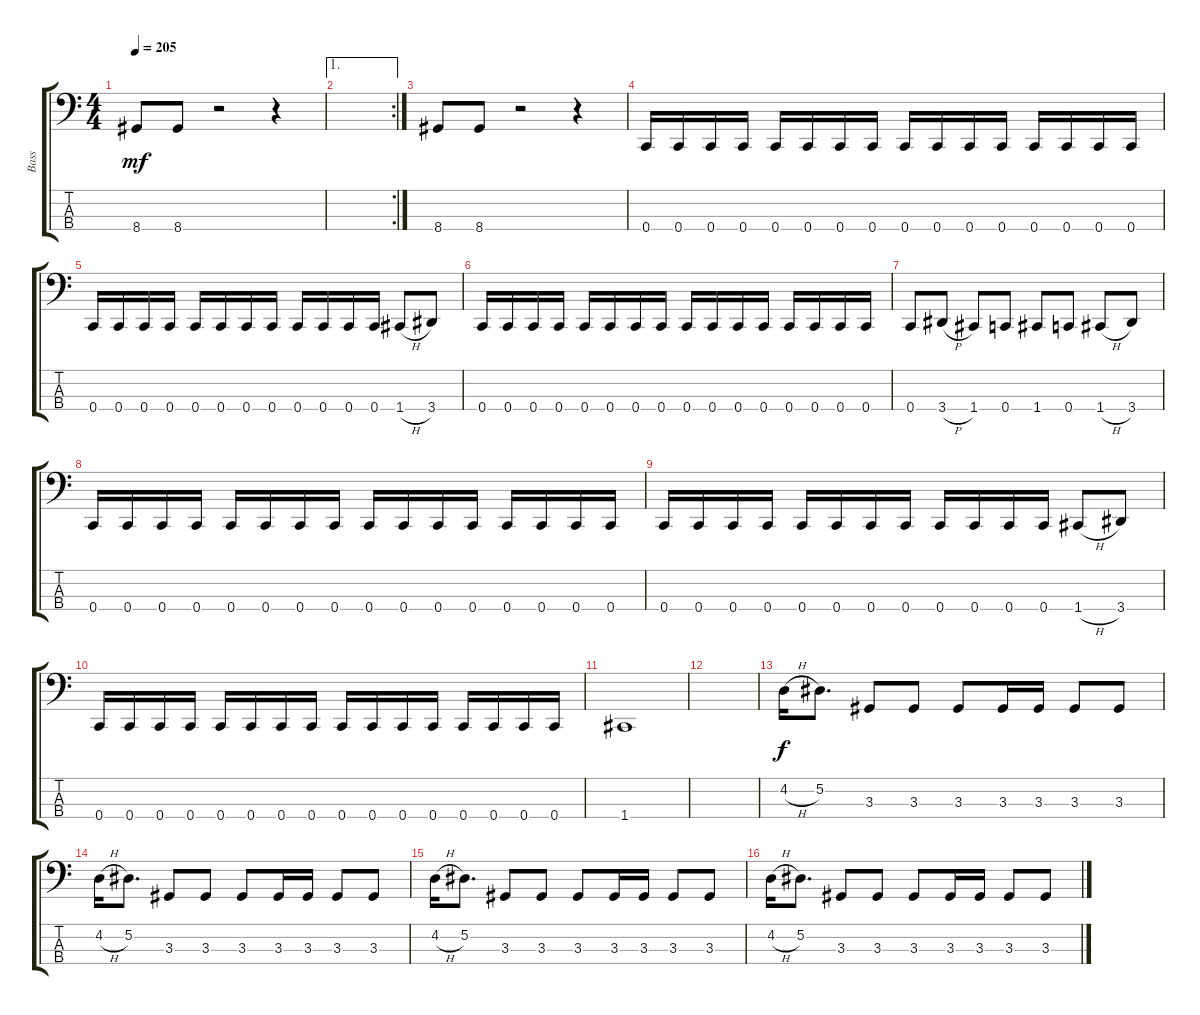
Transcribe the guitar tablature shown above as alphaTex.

\track ("Bass" "Bass") {instrument electricbasspick}
\staff {score tabs}
\tuning (Eb2 Bb1 F1 C1) {hide}
\ts (4 4)
\tempo 205
\clef f4
\ks c
8.4.8{dy mf} 8.4.8 r.2 r.4 |
\ae 1
\rc 2
|
8.4.8 8.4.8 r.2 r.4 |
0.4.16 0.4.16 0.4.16 0.4.16 0.4.16 0.4.16 0.4.16 0.4.16 0.4.16 0.4.16 0.4.16 0.4.16 0.4.16 0.4.16 0.4.16 0.4.16 |
0.4.16 0.4.16 0.4.16 0.4.16 0.4.16 0.4.16 0.4.16 0.4.16 0.4.16 0.4.16 0.4.16 0.4.16 1.4{h}.8 3.4.8 |
0.4.16 0.4.16 0.4.16 0.4.16 0.4.16 0.4.16 0.4.16 0.4.16 0.4.16 0.4.16 0.4.16 0.4.16 0.4.16 0.4.16 0.4.16 0.4.16 |
0.4.8 3.4{h}.8 1.4.8 0.4.8 1.4.8 0.4.8 1.4{h}.8 3.4.8 |
0.4.16 0.4.16 0.4.16 0.4.16 0.4.16 0.4.16 0.4.16 0.4.16 0.4.16 0.4.16 0.4.16 0.4.16 0.4.16 0.4.16 0.4.16 0.4.16 |
0.4.16 0.4.16 0.4.16 0.4.16 0.4.16 0.4.16 0.4.16 0.4.16 0.4.16 0.4.16 0.4.16 0.4.16 1.4{h}.8 3.4.8 |
0.4.16 0.4.16 0.4.16 0.4.16 0.4.16 0.4.16 0.4.16 0.4.16 0.4.16 0.4.16 0.4.16 0.4.16 0.4.16 0.4.16 0.4.16 0.4.16 |
1.4.1 |
|
4.2{h}.16{dy f} 5.2.8{d} 3.3.8 3.3.8 3.3.8 3.3.16 3.3.16 3.3.8 3.3.8 |
4.2{h}.16 5.2.8{d} 3.3.8 3.3.8 3.3.8 3.3.16 3.3.16 3.3.8 3.3.8 |
4.2{h}.16 5.2.8{d} 3.3.8 3.3.8 3.3.8 3.3.16 3.3.16 3.3.8 3.3.8 |
4.2{h}.16 5.2.8{d} 3.3.8 3.3.8 3.3.8 3.3.16 3.3.16 3.3.8 3.3.8
